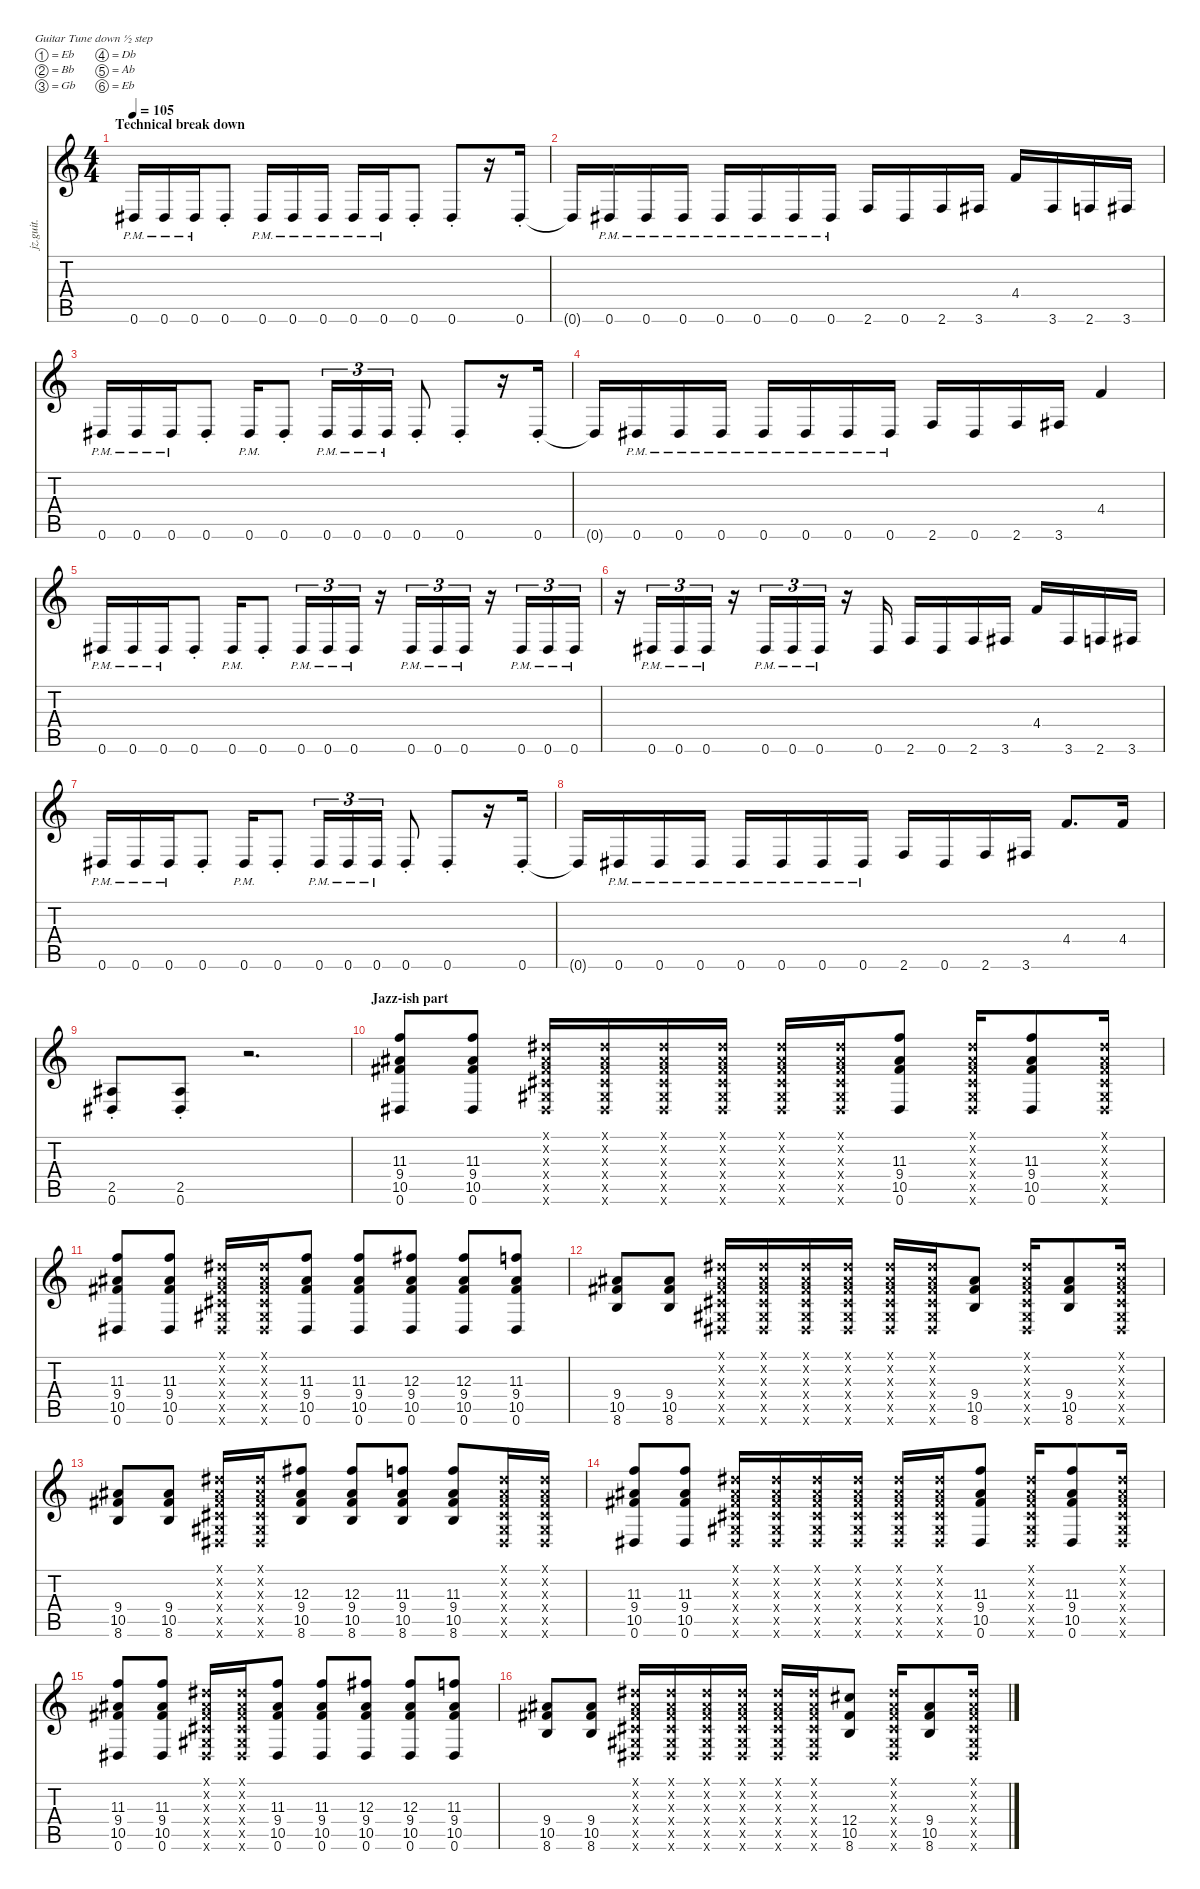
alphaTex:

\defaultSystemsLayout 4
\hideDynamics
\bracketExtendMode nobrackets
\otherSystemsTrackNameOrientation horizontal
\track ("Jazz Guitar" "jz.guit.") {instrument electricguitarjazz}
\staff {score tabs}
\tuning (Eb4 Bb3 Gb3 Db3 Ab2 Eb2)
\ts (4 4)
\section ("" "Technical break down")
\tempo 105
\clef g2
\ks c
0.6{pm acc #}.16{dy mf beam Up} 0.6{pm acc #}.16{beam Up} 0.6{pm acc #}.16{beam Up} 0.6{st acc #}.8{beam Up} 0.6{pm acc #}.16{beam Up} 0.6{pm acc #}.16{beam Up} 0.6{pm acc #}.16{beam Up} 0.6{pm acc #}.16{beam Up} 0.6{pm acc #}.16{beam Up} 0.6{st acc #}.8{beam Up} 0.6{st acc #}.8{beam Up} r.16{beam Up} 0.6{st acc #}.16{beam Up} |
0.6{t acc #}.16{beam Up} 0.6{pm acc #}.16{beam Up} 0.6{pm acc #}.16{beam Up} 0.6{pm acc #}.16{beam Up} 0.6{pm acc #}.16{beam Up} 0.6{pm acc #}.16{beam Up} 0.6{pm acc #}.16{beam Up} 0.6{pm acc #}.16{beam Up} 2.6.16{beam Up} 0.6{acc #}.16{beam Up} 2.6.16{beam Up} 3.6{acc #}.16{beam Up} 4.4.16{beam Up} 3.6{acc #}.16{beam Up} 2.6.16{beam Up} 3.6{acc #}.16{beam Up} |
0.6{pm acc #}.16{beam Up} 0.6{pm acc #}.16{beam Up} 0.6{pm acc #}.16{beam Up} 0.6{st acc #}.8{beam Up} 0.6{pm acc #}.16{beam Up} 0.6{st acc #}.8{beam Up} 0.6{pm acc #}.16{tu (3 2) beam Up} 0.6{pm acc #}.16{tu (3 2) beam Up} 0.6{pm acc #}.16{tu (3 2) beam Up} 0.6{st acc #}.8{beam Up} 0.6{st acc #}.8{beam Up} r.16{beam Up} 0.6{st acc #}.16{beam Up} |
0.6{t acc #}.16{beam Up} 0.6{pm acc #}.16{beam Up} 0.6{pm acc #}.16{beam Up} 0.6{pm acc #}.16{beam Up} 0.6{pm acc #}.16{beam Up} 0.6{pm acc #}.16{beam Up} 0.6{pm acc #}.16{beam Up} 0.6{pm acc #}.16{beam Up} 2.6.16{beam Up} 0.6{acc #}.16{beam Up} 2.6.16{beam Up} 3.6{acc #}.16{beam Up} 4.4.4{beam Up} |
0.6{pm acc #}.16{beam Up} 0.6{pm acc #}.16{beam Up} 0.6{pm acc #}.16{beam Up} 0.6{st acc #}.8{beam Up} 0.6{pm acc #}.16{beam Up} 0.6{st acc #}.8{beam Up} 0.6{pm acc #}.16{tu (3 2) beam Up} 0.6{pm acc #}.16{tu (3 2) beam Up} 0.6{pm acc #}.16{tu (3 2) beam Up} r.16{beam Up} 0.6{pm acc #}.16{tu (3 2) beam Up} 0.6{pm acc #}.16{tu (3 2) beam Up} 0.6{pm acc #}.16{tu (3 2) beam Up} r.16{beam Up} 0.6{pm acc #}.16{tu (3 2) beam Up} 0.6{pm acc #}.16{tu (3 2) beam Up} 0.6{pm acc #}.16{tu (3 2) beam Up} |
r.16{beam Down} 0.6{pm acc #}.16{tu (3 2) beam Up} 0.6{pm acc #}.16{tu (3 2) beam Up} 0.6{pm acc #}.16{tu (3 2) beam Up} r.16{beam Up} 0.6{pm acc #}.16{tu (3 2) beam Up} 0.6{pm acc #}.16{tu (3 2) beam Up} 0.6{pm acc #}.16{tu (3 2) beam Up} r.16{beam Up} 0.6{acc #}.16{beam Up} 2.6.16{beam Up} 0.6{acc #}.16{beam Up} 2.6.16{beam Up} 3.6{acc #}.16{beam Up} 4.4.16{beam Up} 3.6{acc #}.16{beam Up} 2.6.16{beam Up} 3.6{acc #}.16{beam Up} |
0.6{pm acc #}.16{beam Up} 0.6{pm acc #}.16{beam Up} 0.6{pm acc #}.16{beam Up} 0.6{st acc #}.8{beam Up} 0.6{pm acc #}.16{beam Up} 0.6{st acc #}.8{beam Up} 0.6{pm acc #}.16{tu (3 2) beam Up} 0.6{pm acc #}.16{tu (3 2) beam Up} 0.6{pm acc #}.16{tu (3 2) beam Up} 0.6{st acc #}.8{beam Up} 0.6{st acc #}.8{beam Up} r.16{beam Up} 0.6{st acc #}.16{beam Up} |
0.6{t acc #}.16{beam Up} 0.6{pm acc #}.16{beam Up} 0.6{pm acc #}.16{beam Up} 0.6{pm acc #}.16{beam Up} 0.6{pm acc #}.16{beam Up} 0.6{pm acc #}.16{beam Up} 0.6{pm acc #}.16{beam Up} 0.6{pm acc #}.16{beam Up} 2.6.16{beam Up} 0.6{acc #}.16{beam Up} 2.6.16{beam Up} 3.6{acc #}.16{beam Up} 4.4.8{d beam Up} 4.4.16{beam Up} |
(0.6{st acc #} 2.5{acc #}).8{beam Up} (2.5{acc #} 0.6{st acc #}).8{beam Up} r.2{d beam Up} |
\section ("" "Jazz-ish part")
(0.6{acc #} 10.5{acc #} 11.3 9.4{acc #}).8{beam Up} (0.6{acc #} 10.5{acc #} 9.4{acc #} 11.3).8{beam Up} (0.6{x acc #} 0.5{x acc #} 0.4{x acc #} 0.3{x acc #} 0.2{x acc #} 0.1{x acc #}).16{beam Up} (0.6{x acc #} 0.1{x acc #} 0.2{x acc #} 0.3{x acc #} 0.4{x acc #} 0.5{x acc #}).16{beam Up} (0.6{x acc #} 0.5{x acc #} 0.4{x acc #} 0.3{x acc #} 0.2{x acc #} 0.1{x acc #}).16{beam Up} (0.6{x acc #} 0.1{x acc #} 0.2{x acc #} 0.3{x acc #} 0.4{x acc #} 0.5{x acc #}).16{beam Up} (0.6{x acc #} 0.5{x acc #} 0.4{x acc #} 0.3{x acc #} 0.2{x acc #} 0.1{x acc #}).16{beam Up} (0.6{x acc #} 0.1{x acc #} 0.2{x acc #} 0.3{x acc #} 0.4{x acc #} 0.5{x acc #}).16{beam Up} (0.6{acc #} 10.5{acc #} 11.3 9.4{acc #}).8{beam Up} (0.6{x acc #} 0.1{x acc #} 0.2{x acc #} 0.3{x acc #} 0.4{x acc #} 0.5{x acc #}).16{beam Up} (0.6{acc #} 10.5{acc #} 11.3 9.4{acc #}).8{beam Up} (0.6{x acc #} 0.1{x acc #} 0.2{x acc #} 0.3{x acc #} 0.4{x acc #} 0.5{x acc #}).16{beam Up} |
(0.6{acc #} 10.5{acc #} 11.3 9.4{acc #}).8{beam Up} (0.6{acc #} 10.5{acc #} 9.4{acc #} 11.3).8{beam Up} (0.6{x acc #} 0.1{x acc #} 0.2{x acc #} 0.3{x acc #} 0.4{x acc #} 0.5{x acc #}).16{beam Up} (0.6{x acc #} 0.1{x acc #} 0.2{x acc #} 0.3{x acc #} 0.4{x acc #} 0.5{x acc #}).16{beam Up} (0.6{acc #} 10.5{acc #} 11.3 9.4{acc #}).8{beam Up} (0.6{acc #} 10.5{acc #} 9.4{acc #} 11.3).8{beam Up} (0.6{acc #} 10.5{acc #} 12.3{acc #} 9.4{acc #}).8{beam Up} (0.6{acc #} 10.5{acc #} 9.4{acc #} 12.3{acc #}).8{beam Up} (0.6{acc #} 10.5{acc #} 9.4{acc #} 11.3).8{beam Up} |
(8.6 10.5{acc #} 9.4{acc #}).8{beam Up} (8.6 10.5{acc #} 9.4{acc #}).8{beam Up} (0.6{x acc #} 0.5{x acc #} 0.4{x acc #} 0.3{x acc #} 0.2{x acc #} 0.1{x acc #}).16{beam Up} (0.6{x acc #} 0.1{x acc #} 0.2{x acc #} 0.3{x acc #} 0.4{x acc #} 0.5{x acc #}).16{beam Up} (0.6{x acc #} 0.5{x acc #} 0.4{x acc #} 0.3{x acc #} 0.2{x acc #} 0.1{x acc #}).16{beam Up} (0.6{x acc #} 0.1{x acc #} 0.2{x acc #} 0.3{x acc #} 0.4{x acc #} 0.5{x acc #}).16{beam Up} (0.6{x acc #} 0.5{x acc #} 0.4{x acc #} 0.3{x acc #} 0.2{x acc #} 0.1{x acc #}).16{beam Up} (0.6{x acc #} 0.1{x acc #} 0.2{x acc #} 0.3{x acc #} 0.4{x acc #} 0.5{x acc #}).16{beam Up} (8.6 10.5{acc #} 9.4{acc #}).8{beam Up} (0.6{x acc #} 0.1{x acc #} 0.2{x acc #} 0.3{x acc #} 0.4{x acc #} 0.5{x acc #}).16{beam Up} (8.6 10.5{acc #} 9.4{acc #}).8{beam Up} (0.6{x acc #} 0.1{x acc #} 0.2{x acc #} 0.3{x acc #} 0.4{x acc #} 0.5{x acc #}).16{beam Up} |
(8.6 10.5{acc #} 9.4{acc #}).8{beam Up} (8.6 10.5{acc #} 9.4{acc #}).8{beam Up} (0.6{x acc #} 0.5{x acc #} 0.4{x acc #} 0.3{x acc #} 0.2{x acc #} 0.1{x acc #}).16{beam Up} (0.6{x acc #} 0.1{x acc #} 0.2{x acc #} 0.3{x acc #} 0.4{x acc #} 0.5{x acc #}).16{beam Up} (8.6 10.5{acc #} 12.3{acc #} 9.4{acc #}).8{beam Up} (8.6 10.5{acc #} 9.4{acc #} 12.3{acc #}).8{beam Up} (8.6 10.5{acc #} 11.3 9.4{acc #}).8{beam Up} (8.6 10.5{acc #} 9.4{acc #} 11.3).8{beam Up} (0.6{x acc #} 0.5{x acc #} 0.4{x acc #} 0.3{x acc #} 0.2{x acc #} 0.1{x acc #}).16{beam Up} (0.6{x acc #} 0.1{x acc #} 0.2{x acc #} 0.3{x acc #} 0.4{x acc #} 0.5{x acc #}).16{beam Up} |
(0.6{acc #} 10.5{acc #} 11.3 9.4{acc #}).8{beam Up} (0.6{acc #} 10.5{acc #} 9.4{acc #} 11.3).8{beam Up} (0.6{x acc #} 0.5{x acc #} 0.4{x acc #} 0.3{x acc #} 0.2{x acc #} 0.1{x acc #}).16{beam Up} (0.6{x acc #} 0.1{x acc #} 0.2{x acc #} 0.3{x acc #} 0.4{x acc #} 0.5{x acc #}).16{beam Up} (0.6{x acc #} 0.5{x acc #} 0.4{x acc #} 0.3{x acc #} 0.2{x acc #} 0.1{x acc #}).16{beam Up} (0.6{x acc #} 0.1{x acc #} 0.2{x acc #} 0.3{x acc #} 0.4{x acc #} 0.5{x acc #}).16{beam Up} (0.6{x acc #} 0.5{x acc #} 0.4{x acc #} 0.3{x acc #} 0.2{x acc #} 0.1{x acc #}).16{beam Up} (0.6{x acc #} 0.1{x acc #} 0.2{x acc #} 0.3{x acc #} 0.4{x acc #} 0.5{x acc #}).16{beam Up} (0.6{acc #} 10.5{acc #} 11.3 9.4{acc #}).8{beam Up} (0.6{x acc #} 0.1{x acc #} 0.2{x acc #} 0.3{x acc #} 0.4{x acc #} 0.5{x acc #}).16{beam Up} (0.6{acc #} 10.5{acc #} 11.3 9.4{acc #}).8{beam Up} (0.6{x acc #} 0.1{x acc #} 0.2{x acc #} 0.3{x acc #} 0.4{x acc #} 0.5{x acc #}).16{beam Up} |
(0.6{acc #} 10.5{acc #} 11.3 9.4{acc #}).8{beam Up} (0.6{acc #} 10.5{acc #} 9.4{acc #} 11.3).8{beam Up} (0.6{x acc #} 0.5{x acc #} 0.4{x acc #} 0.3{x acc #} 0.2{x acc #} 0.1{x acc #}).16{beam Up} (0.6{x acc #} 0.1{x acc #} 0.2{x acc #} 0.3{x acc #} 0.4{x acc #} 0.5{x acc #}).16{beam Up} (0.6{acc #} 10.5{acc #} 11.3 9.4{acc #}).8{beam Up} (0.6{acc #} 10.5{acc #} 9.4{acc #} 11.3).8{beam Up} (0.6{acc #} 10.5{acc #} 12.3{acc #} 9.4{acc #}).8{beam Up} (0.6{acc #} 10.5{acc #} 9.4{acc #} 12.3{acc #}).8{beam Up} (0.6{acc #} 10.5{acc #} 9.4{acc #} 11.3).8{beam Up} |
(8.6 10.5{acc #} 9.4{acc #}).8{beam Up} (8.6 10.5{acc #} 9.4{acc #}).8{beam Up} (0.6{x acc #} 0.5{x acc #} 0.4{x acc #} 0.3{x acc #} 0.2{x acc #} 0.1{x acc #}).16{beam Up} (0.6{x acc #} 0.1{x acc #} 0.2{x acc #} 0.3{x acc #} 0.4{x acc #} 0.5{x acc #}).16{beam Up} (0.6{x acc #} 0.5{x acc #} 0.4{x acc #} 0.3{x acc #} 0.2{x acc #} 0.1{x acc #}).16{beam Up} (0.6{x acc #} 0.1{x acc #} 0.2{x acc #} 0.3{x acc #} 0.4{x acc #} 0.5{x acc #}).16{beam Up} (0.6{x acc #} 0.5{x acc #} 0.4{x acc #} 0.3{x acc #} 0.2{x acc #} 0.1{x acc #}).16{beam Up} (0.6{x acc #} 0.1{x acc #} 0.2{x acc #} 0.3{x acc #} 0.4{x acc #} 0.5{x acc #}).16{beam Up} (8.6 10.5{acc #} 12.4{acc #}).8{beam Up} (0.6{x acc #} 0.1{x acc #} 0.2{x acc #} 0.3{x acc #} 0.4{x acc #} 0.5{x acc #}).16{beam Up} (8.6 10.5{acc #} 9.4{acc #}).8{beam Up} (0.6{x acc #} 0.1{x acc #} 0.2{x acc #} 0.3{x acc #} 0.4{x acc #} 0.5{x acc #}).16{beam Up}
